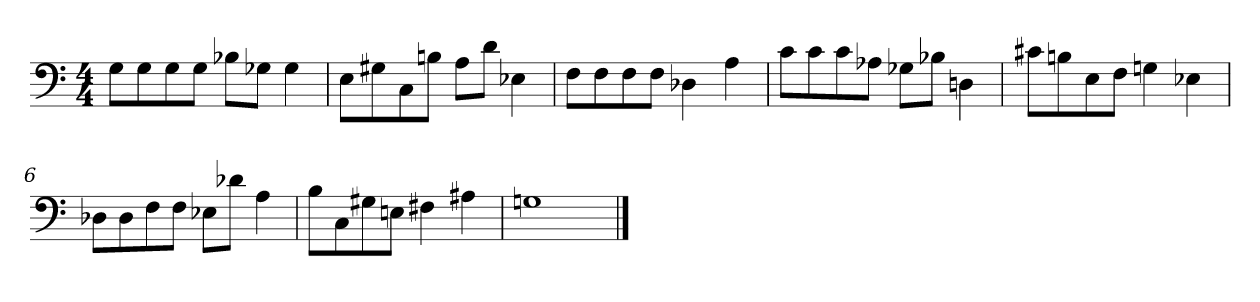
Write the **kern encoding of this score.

**kern
*part1
*staff1
*clefF4
*k[]
*C:
*M4/4
=1
8G\L
8G\
8G\
8G\J
8B-X\L
8G-X\J
4G-\
=2
8E\L
8G#X\
8C\
8Bn\J
8A\L
8d\J
4E-X\
=3
8F\L
8F\
8F\
8F\J
4D-X\
4A\
=4
8c\L
8c\
8c\
8A-X\J
8G-X\L
8B-X\J
4Dn\
=5
8c#X\L
8Bn\
8E\
8F\J
4Gn\
4E-X\
=6
8D-X\L
8D-\
8F\
8F\J
8E-X\L
8d-X\J
4A\
=7
8B\L
8C\
8G#X\
8En\J
4F#X\
4A#X\
=8
1Gn
==
*-
